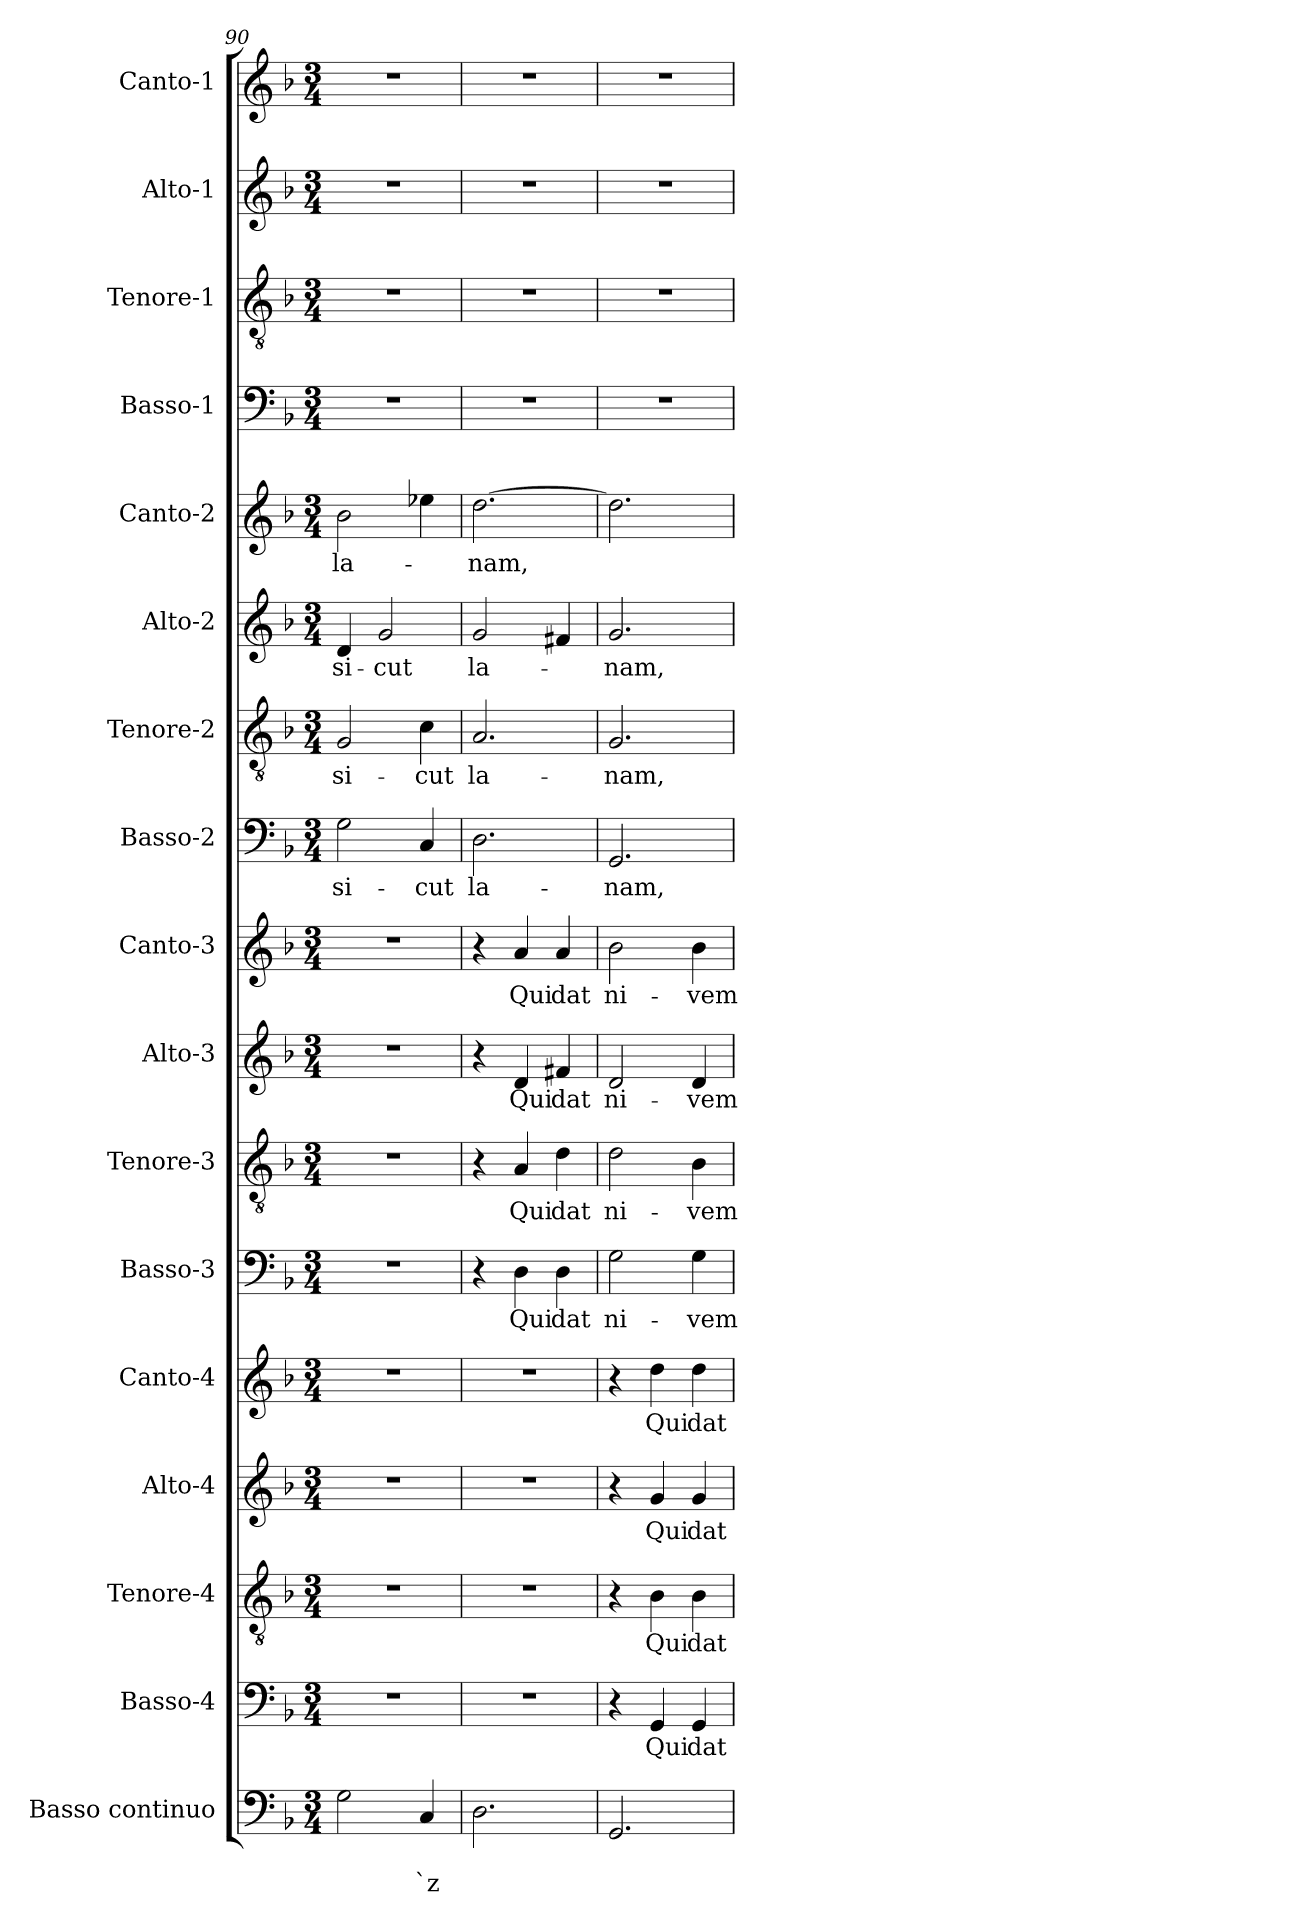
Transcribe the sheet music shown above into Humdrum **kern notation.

**kern	**text	**text	**kern	**text	**kern	**text	**kern	**text	**kern	**text	**kern	**text	**kern	**text	**kern	**text	**kern	**text	**kern	**text	**kern	**text	**kern	**text	**kern	**text	**kern	**kern	**kern	**kern
*part17	*part17	*part17	*part16	*part16	*part15	*part15	*part14	*part14	*part13	*part13	*part12	*part12	*part11	*part11	*part10	*part10	*part9	*part9	*part8	*part8	*part7	*part7	*part6	*part6	*part5	*part5	*part4	*part3	*part2	*part1
*staff17	*staff17	*staff17	*staff16	*staff16	*staff15	*staff15	*staff14	*staff14	*staff13	*staff13	*staff12	*staff12	*staff11	*staff11	*staff10	*staff10	*staff9	*staff9	*staff8	*staff8	*staff7	*staff7	*staff6	*staff6	*staff5	*staff5	*staff4	*staff3	*staff2	*staff1
*I"Basso continuo	*	*	*I"Basso-4	*	*I"Tenore-4	*	*I"Alto-4	*	*I"Canto-4	*	*I"Basso-3	*	*I"Tenore-3	*	*I"Alto-3	*	*I"Canto-3	*	*I"Basso-2	*	*I"Tenore-2	*	*I"Alto-2	*	*I"Canto-2	*	*I"Basso-1	*I"Tenore-1	*I"Alto-1	*I"Canto-1
*I'BC	*	*	*I'B4	*	*I'T4	*	*I'A4	*	*I'C4	*	*I'B3	*	*I'T3	*	*I'A3	*	*I'C3	*	*I'B2	*	*I'T2	*	*I'A2	*	*I'C2	*	*I'B1	*I'T1	*I'A1	*I'C1
*clefF4	*	*	*clefF4	*	*clefGv2	*	*clefG2	*	*clefG2	*	*clefF4	*	*clefGv2	*	*clefG2	*	*clefG2	*	*clefF4	*	*clefGv2	*	*clefG2	*	*clefG2	*	*clefF4	*clefGv2	*clefG2	*clefG2
*k[b-]	*	*	*k[b-]	*	*k[b-]	*	*k[b-]	*	*k[b-]	*	*k[b-]	*	*k[b-]	*	*k[b-]	*	*k[b-]	*	*k[b-]	*	*k[b-]	*	*k[b-]	*	*k[b-]	*	*k[b-]	*k[b-]	*k[b-]	*k[b-]
*F:	*	*	*F:	*	*F:	*	*F:	*	*F:	*	*F:	*	*F:	*	*F:	*	*F:	*	*F:	*	*F:	*	*F:	*	*F:	*	*F:	*F:	*F:	*F:
*M3/4	*	*	*M3/4	*	*M3/4	*	*M3/4	*	*M3/4	*	*M3/4	*	*M3/4	*	*M3/4	*	*M3/4	*	*M3/4	*	*M3/4	*	*M3/4	*	*M3/4	*	*M3/4	*M3/4	*M3/4	*M3/4
=90	=90	=90	=90	=90	=90	=90	=90	=90	=90	=90	=90	=90	=90	=90	=90	=90	=90	=90	=90	=90	=90	=90	=90	=90	=90	=90	=90	=90	=90	=90
!	!	!	!	!	!	!	!	!	!	!	!	!	!	!	!	!	!	!	!	!LO:LY:b	!	!	!	!	!	!	!	!	!	!
!	!	!	!	!	!	!	!	!	!	!	!	!	!	!	!	!	!	!	!	!	!	!LO:LY:b	!	!	!	!	!	!	!	!
!	!	!	!	!	!	!	!	!	!	!	!	!	!	!	!	!	!	!	!	!	!	!	!	!LO:LY:b	!	!	!	!	!	!
!	!	!	!	!	!	!	!	!	!	!	!	!	!	!	!	!	!	!	!	!	!	!	!	!	!	!LO:LY:b	!	!	!	!
2G\	.	.	2.r	.	2.r	.	2.r	.	2.r	.	2.r	.	2.r	.	2.r	.	2.r	.	2G\	si-	2G/	si-	4d/	si-	2b-\	la-	2.r	2.r	2.r	2.r
!	!	!	!	!	!	!	!	!	!	!	!	!	!	!	!	!	!	!	!	!	!	!	!	!LO:LY:b	!	!	!	!	!	!
.	.	.	.	.	.	.	.	.	.	.	.	.	.	.	.	.	.	.	.	.	.	.	2g/	-cut	.	.	.	.	.	.
!	!	!LO:LY:b	!	!	!	!	!	!	!	!	!	!	!	!	!	!	!	!	!	!	!	!	!	!	!	!	!	!	!	!
!	!	!	!	!	!	!	!	!	!	!	!	!	!	!	!	!	!	!	!	!LO:LY:b	!	!	!	!	!	!	!	!	!	!
!	!	!	!	!	!	!	!	!	!	!	!	!	!	!	!	!	!	!	!	!	!	!LO:LY:b	!	!	!	!	!	!	!	!
4C/	.	`z	.	.	.	.	.	.	.	.	.	.	.	.	.	.	.	.	4C/	-cut	4c\	-cut	.	.	4ee-X\	.	.	.	.	.
!!LO:PB:g=z
=91	=91	=91	=91	=91	=91	=91	=91	=91	=91	=91	=91	=91	=91	=91	=91	=91	=91	=91	=91	=91	=91	=91	=91	=91	=91	=91	=91	=91	=91	=91
!	!	!	!	!	!	!	!	!	!	!	!	!	!	!	!	!	!	!	!	!LO:LY:b	!	!	!	!	!	!	!	!	!	!
!	!	!	!	!	!	!	!	!	!	!	!	!	!	!	!	!	!	!	!	!	!	!LO:LY:b	!	!	!	!	!	!	!	!
!	!	!	!	!	!	!	!	!	!	!	!	!	!	!	!	!	!	!	!	!	!	!	!	!LO:LY:b	!	!	!	!	!	!
!	!	!	!	!	!	!	!	!	!	!	!	!	!	!	!	!	!	!	!	!	!	!	!	!	!	!LO:LY:b	!	!	!	!
2.D\	.	.	2.r	.	2.r	.	2.r	.	2.r	.	4r	.	4r	.	4r	.	4r	.	2.D\	la-	2.A/	la-	2g/	la-	[2.dd\	-nam,	2.r	2.r	2.r	2.r
!	!	!	!	!	!	!	!	!	!	!	!	!LO:LY:b	!	!	!	!	!	!	!	!	!	!	!	!	!	!	!	!	!	!
!	!	!	!	!	!	!	!	!	!	!	!	!	!	!LO:LY:b	!	!	!	!	!	!	!	!	!	!	!	!	!	!	!	!
!	!	!	!	!	!	!	!	!	!	!	!	!	!	!	!	!LO:LY:b	!	!	!	!	!	!	!	!	!	!	!	!	!	!
!	!	!	!	!	!	!	!	!	!	!	!	!	!	!	!	!	!	!LO:LY:b	!	!	!	!	!	!	!	!	!	!	!	!
.	.	.	.	.	.	.	.	.	.	.	4D\	Qui	4A/	Qui	4d/	Qui	4a/	Qui	.	.	.	.	.	.	.	.	.	.	.	.
!	!	!	!	!	!	!	!	!	!	!	!	!LO:LY:b	!	!	!	!	!	!	!	!	!	!	!	!	!	!	!	!	!	!
!	!	!	!	!	!	!	!	!	!	!	!	!	!	!LO:LY:b	!	!	!	!	!	!	!	!	!	!	!	!	!	!	!	!
!	!	!	!	!	!	!	!	!	!	!	!	!	!	!	!	!LO:LY:b	!	!	!	!	!	!	!	!	!	!	!	!	!	!
!	!	!	!	!	!	!	!	!	!	!	!	!	!	!	!	!	!	!LO:LY:b	!	!	!	!	!	!	!	!	!	!	!	!
.	.	.	.	.	.	.	.	.	.	.	4D\	dat	4d\	dat	4f#X/	dat	4a/	dat	.	.	.	.	4f#X/	.	.	.	.	.	.	.
=92	=92	=92	=92	=92	=92	=92	=92	=92	=92	=92	=92	=92	=92	=92	=92	=92	=92	=92	=92	=92	=92	=92	=92	=92	=92	=92	=92	=92	=92	=92
!	!	!	!	!	!	!	!	!	!	!	!	!LO:LY:b	!	!	!	!	!	!	!	!	!	!	!	!	!	!	!	!	!	!
!	!	!	!	!	!	!	!	!	!	!	!	!	!	!LO:LY:b	!	!	!	!	!	!	!	!	!	!	!	!	!	!	!	!
!	!	!	!	!	!	!	!	!	!	!	!	!	!	!	!	!LO:LY:b	!	!	!	!	!	!	!	!	!	!	!	!	!	!
!	!	!	!	!	!	!	!	!	!	!	!	!	!	!	!	!	!	!LO:LY:b	!	!	!	!	!	!	!	!	!	!	!	!
!	!	!	!	!	!	!	!	!	!	!	!	!	!	!	!	!	!	!	!	!LO:LY:b	!	!	!	!	!	!	!	!	!	!
!	!	!	!	!	!	!	!	!	!	!	!	!	!	!	!	!	!	!	!	!	!	!LO:LY:b	!	!	!	!	!	!	!	!
!	!	!	!	!	!	!	!	!	!	!	!	!	!	!	!	!	!	!	!	!	!	!	!	!LO:LY:b	!	!	!	!	!	!
2.GG/	.	.	4r	.	4r	.	4r	.	4r	.	2G\	ni-	2d\	ni-	2d/	ni-	2b-\	ni-	2.GG/	-nam,	2.G/	-nam,	2.g/	-nam,	2.dd\]	.	2.r	2.r	2.r	2.r
!	!	!	!	!LO:LY:b	!	!	!	!	!	!	!	!	!	!	!	!	!	!	!	!	!	!	!	!	!	!	!	!	!	!
!	!	!	!	!	!	!LO:LY:b	!	!	!	!	!	!	!	!	!	!	!	!	!	!	!	!	!	!	!	!	!	!	!	!
!	!	!	!	!	!	!	!	!LO:LY:b	!	!	!	!	!	!	!	!	!	!	!	!	!	!	!	!	!	!	!	!	!	!
!	!	!	!	!	!	!	!	!	!	!LO:LY:b	!	!	!	!	!	!	!	!	!	!	!	!	!	!	!	!	!	!	!	!
.	.	.	4GG/	Qui	4B-\	Qui	4g/	Qui	4dd\	Qui	.	.	.	.	.	.	.	.	.	.	.	.	.	.	.	.	.	.	.	.
!	!	!	!	!LO:LY:b	!	!	!	!	!	!	!	!	!	!	!	!	!	!	!	!	!	!	!	!	!	!	!	!	!	!
!	!	!	!	!	!	!LO:LY:b	!	!	!	!	!	!	!	!	!	!	!	!	!	!	!	!	!	!	!	!	!	!	!	!
!	!	!	!	!	!	!	!	!LO:LY:b	!	!	!	!	!	!	!	!	!	!	!	!	!	!	!	!	!	!	!	!	!	!
!	!	!	!	!	!	!	!	!	!	!LO:LY:b	!	!	!	!	!	!	!	!	!	!	!	!	!	!	!	!	!	!	!	!
!	!	!	!	!	!	!	!	!	!	!	!	!LO:LY:b	!	!	!	!	!	!	!	!	!	!	!	!	!	!	!	!	!	!
!	!	!	!	!	!	!	!	!	!	!	!	!	!	!LO:LY:b	!	!	!	!	!	!	!	!	!	!	!	!	!	!	!	!
!	!	!	!	!	!	!	!	!	!	!	!	!	!	!	!	!LO:LY:b	!	!	!	!	!	!	!	!	!	!	!	!	!	!
!	!	!	!	!	!	!	!	!	!	!	!	!	!	!	!	!	!	!LO:LY:b	!	!	!	!	!	!	!	!	!	!	!	!
.	.	.	4GG/	dat	4B-\	dat	4g/	dat	4dd\	dat	4G\	-vem	4B-\	-vem	4d/	-vem	4b-\	-vem	.	.	.	.	.	.	.	.	.	.	.	.
=	=	=	=	=	=	=	=	=	=	=	=	=	=	=	=	=	=	=	=	=	=	=	=	=	=	=	=	=	=	=
*-	*-	*-	*-	*-	*-	*-	*-	*-	*-	*-	*-	*-	*-	*-	*-	*-	*-	*-	*-	*-	*-	*-	*-	*-	*-	*-	*-	*-	*-	*-
